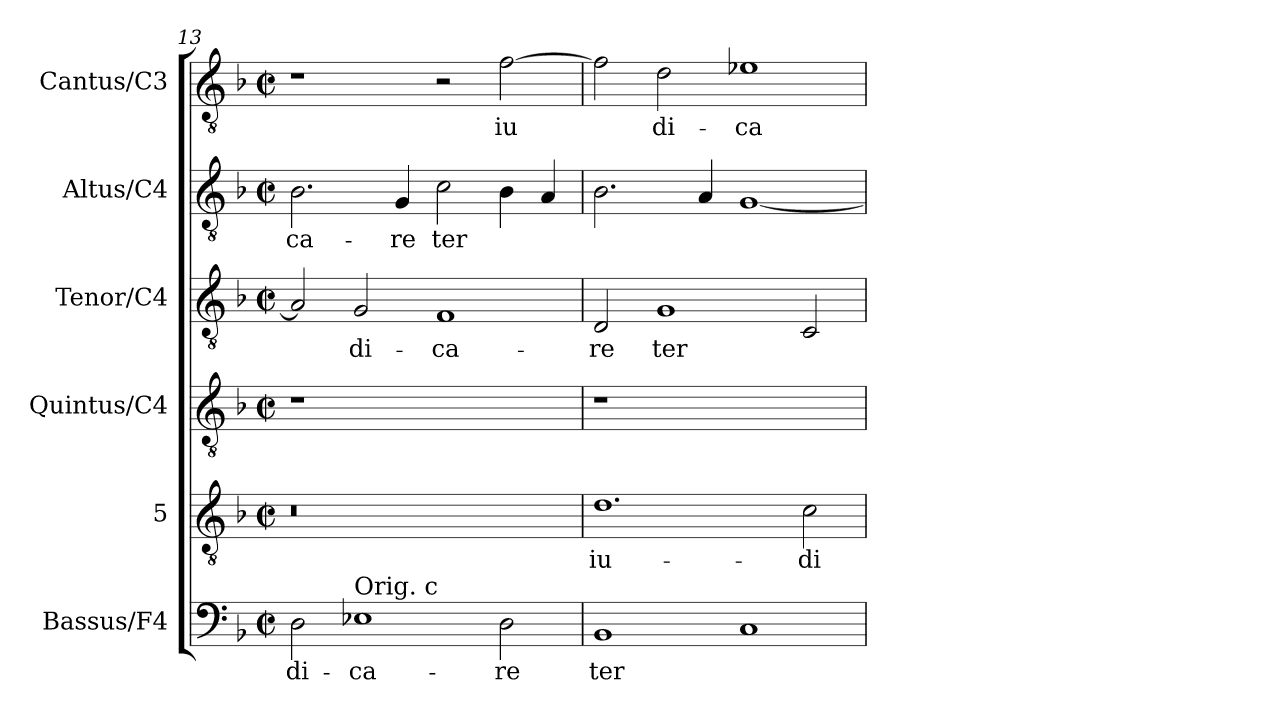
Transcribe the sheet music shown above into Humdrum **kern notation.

**kern	**text	**kern	**text	**kern	**kern	**text	**kern	**text	**kern	**text
*part6	*part6	*part5	*part5	*part4	*part3	*part3	*part2	*part2	*part1	*part1
*staff6	*staff6	*staff5	*staff5	*staff4	*staff3	*staff3	*staff2	*staff2	*staff1	*staff1
*I"Bassus/F4	*	*I"5	*	*I"Quintus/C4	*I"Tenor/C4	*	*I"Altus/C4	*	*I"Cantus/C3	*
*I'B	*	*	*	*	*I'T	*	*I'A	*	*I'C	*
*clefF4	*	*clefGv2	*	*clefGv2	*clefGv2	*	*clefGv2	*	*clefGv2	*
*k[b-]	*	*k[b-]	*	*k[b-]	*k[b-]	*	*k[b-]	*	*k[b-]	*
*F:	*	*F:	*	*F:	*F:	*	*F:	*	*F:	*
*M2/2	*	*M2/2	*	*M2/2	*M2/2	*	*M2/2	*	*M2/2	*
*met(c|)	*	*met(c|)	*	*met(c|)	*met(c|)	*	*met(c|)	*	*met(c|)	*
=13	=13	=13	=13	=13	=13	=13	=13	=13	=13	=13
!	!LO:LY:b:cj	!	!	!	!	!LO:LY:b:cj	!	!LO:LY:b:cj	!	!
2D\	-di-	0r	.	1r	2A/]	--	2.B-\	-ca-	1r	.
!LO:TX:a:t=Orig. c	!	!	!	!	!	!	!	!	!	!
!	!LO:LY:b:cj	!	!	!	!	!LO:LY:b:cj	!	!	!	!
1E-X	-ca-	.	.	.	2G/	-di-	.	.	.	.
!	!	!	!	!	!	!	!	!LO:LY:b:cj	!	!
.	.	.	.	.	.	.	4G/	-re	.	.
!	!	!	!	!	!	!LO:LY:b:cj	!	!LO:LY:b:cj	!	!
.	.	.	.	1ryy	1F	-ca-	2c\	ter-	2r	.
!	!LO:LY:b:cj	!	!	!	!	!	!	!LO:LY:b:cj	!	!LO:LY:b:cj
2D\	-re	.	.	.	.	.	4B-\	--	[>2f\	iu-
!	!	!	!	!	!	!	!	!LO:LY:b:cj	!	!
.	.	.	.	.	.	.	4A/	--	.	.
=14	=14	=14	=14	=14	=14	=14	=14	=14	=14	=14
!	!LO:LY:b:cj	!	!LO:LY:b:cj	!	!	!LO:LY:b:cj	!	!LO:LY:b:cj	!	!LO:LY:b:cj
1BB-	ter-	1.d	iu-	1r	2D/	-re	2.B-\	--	2f\]	--
!	!	!	!	!	!	!LO:LY:b:cj	!	!	!	!LO:LY:b:cj
.	.	.	.	.	1G	ter-	.	.	2d\	-di-
!	!	!	!	!	!	!	!	!LO:LY:b:cj	!	!
.	.	.	.	.	.	.	4A/	--	.	.
!	!LO:LY:b:cj	!	!	!	!	!	!	!LO:LY:b:cj	!	!LO:LY:b:cj
1C	--	.	.	1ryy	.	.	[<1G	--	1e-X	-ca-
!	!	!	!LO:LY:b:cj	!	!	!LO:LY:b:cj	!	!	!	!
.	.	2c\	-di-	.	2C/	--	.	.	.	.
=	=	=	=	=	=	=	=	=	=	=
*-	*-	*-	*-	*-	*-	*-	*-	*-	*-	*-
